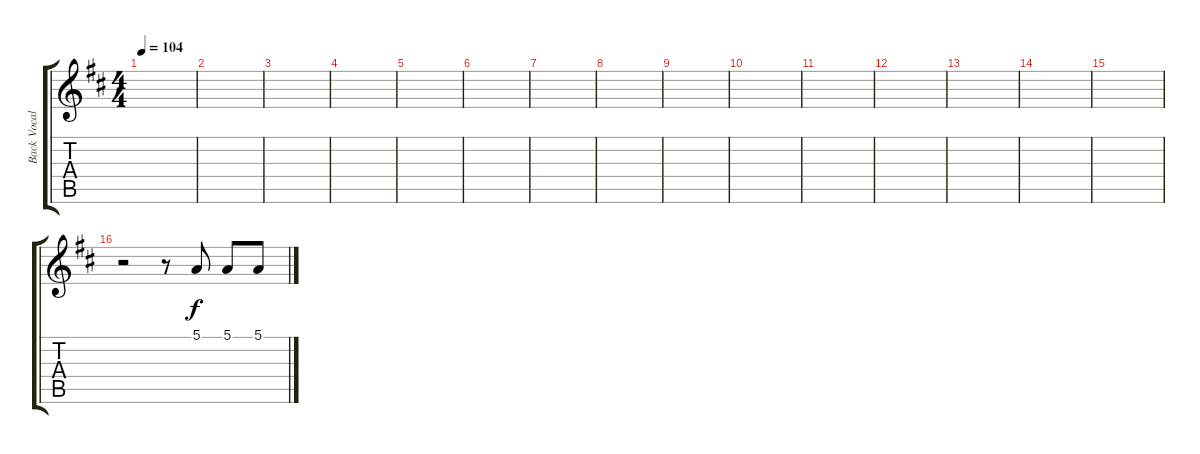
\track ("Back Vocals [Duff, Matt]" "Back Vocal") {instrument lead2sawtooth}
\staff {score tabs}
\tuning (E4 B3 G3 D3 A2 E2) {hide}
\ts (4 4)
\tempo 104
\clef g2
\ks d
|
|
|
|
|
|
|
|
|
|
|
|
|
|
|
r.2{volume 12} r.8 5.1.8 5.1.8 5.1.8
